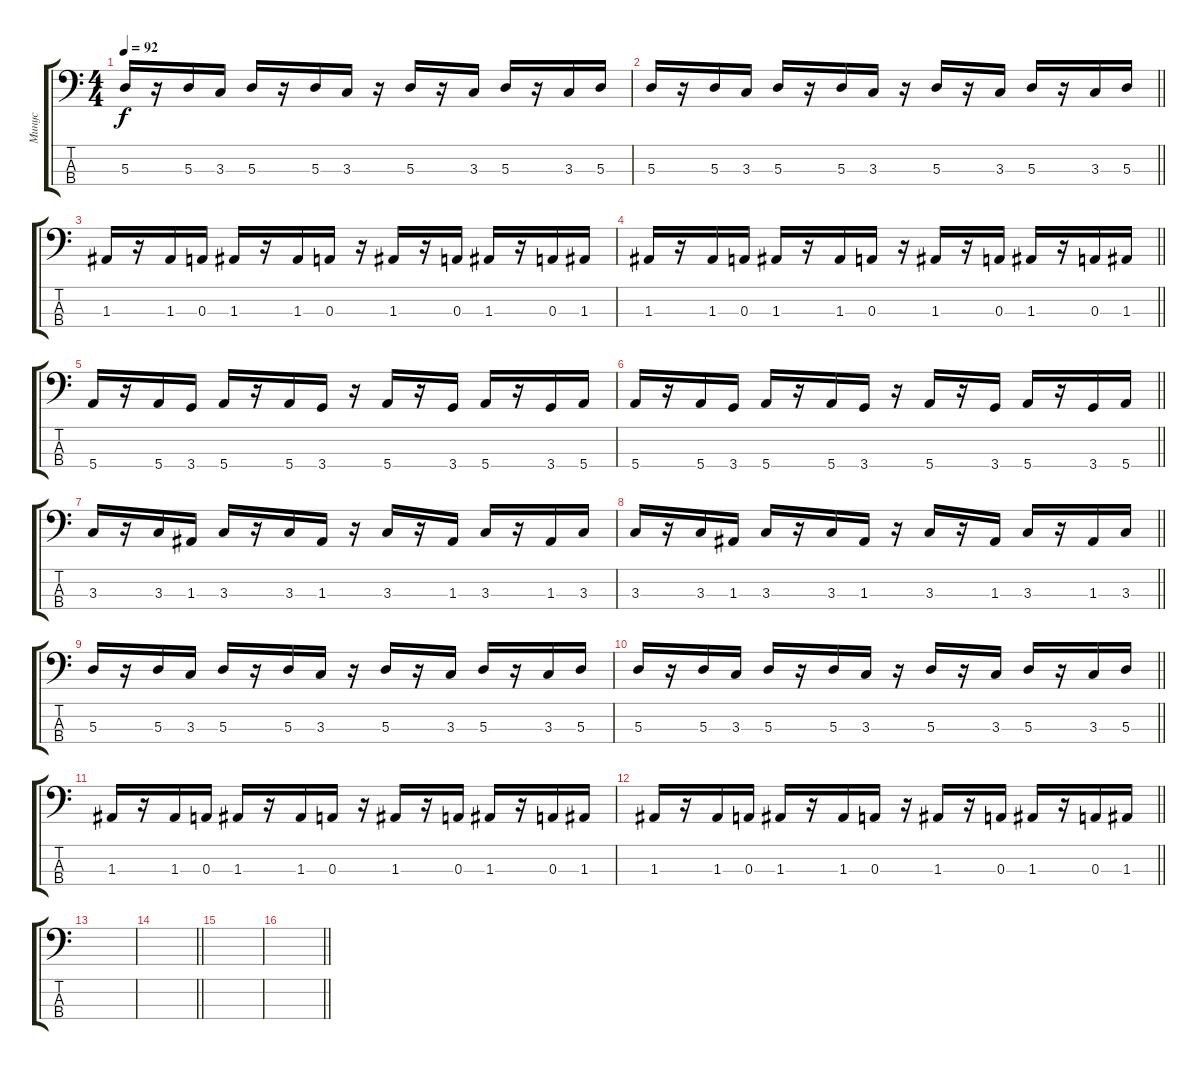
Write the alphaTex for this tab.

\track ("Минус" "Минус") {instrument synthbass2}
\staff {score tabs}
\tuning (G2 D2 A1 E1) {hide}
\ts (4 4)
\tempo 92
\clef f4
\ks c
5.3.16{dy f} r.16 5.3.16 3.3.16 5.3.16 r.16 5.3.16 3.3.16 r.16 5.3.16 r.16 3.3.16 5.3.16 r.16 3.3.16 5.3.16 |
\barLineRight lightlight
5.3.16 r.16 5.3.16 3.3.16 5.3.16 r.16 5.3.16 3.3.16 r.16 5.3.16 r.16 3.3.16 5.3.16 r.16 3.3.16 5.3.16 |
1.3.16 r.16 1.3.16 0.3.16 1.3.16 r.16 1.3.16 0.3.16 r.16 1.3.16 r.16 0.3.16 1.3.16 r.16 0.3.16 1.3.16 |
\barLineRight lightlight
1.3.16 r.16 1.3.16 0.3.16 1.3.16 r.16 1.3.16 0.3.16 r.16 1.3.16 r.16 0.3.16 1.3.16 r.16 0.3.16 1.3.16 |
\section ("" "")
5.4.16 r.16 5.4.16 3.4.16 5.4.16 r.16 5.4.16 3.4.16 r.16 5.4.16 r.16 3.4.16 5.4.16 r.16 3.4.16 5.4.16 |
\barLineRight lightlight
5.4.16 r.16 5.4.16 3.4.16 5.4.16 r.16 5.4.16 3.4.16 r.16 5.4.16 r.16 3.4.16 5.4.16 r.16 3.4.16 5.4.16 |
3.3.16 r.16 3.3.16 1.3.16 3.3.16 r.16 3.3.16 1.3.16 r.16 3.3.16 r.16 1.3.16 3.3.16 r.16 1.3.16 3.3.16 |
\barLineRight lightlight
3.3.16 r.16 3.3.16 1.3.16 3.3.16 r.16 3.3.16 1.3.16 r.16 3.3.16 r.16 1.3.16 3.3.16 r.16 1.3.16 3.3.16 |
5.3.16 r.16 5.3.16 3.3.16 5.3.16 r.16 5.3.16 3.3.16 r.16 5.3.16 r.16 3.3.16 5.3.16 r.16 3.3.16 5.3.16 |
\barLineRight lightlight
5.3.16 r.16 5.3.16 3.3.16 5.3.16 r.16 5.3.16 3.3.16 r.16 5.3.16 r.16 3.3.16 5.3.16 r.16 3.3.16 5.3.16 |
1.3.16 r.16 1.3.16 0.3.16 1.3.16 r.16 1.3.16 0.3.16 r.16 1.3.16 r.16 0.3.16 1.3.16 r.16 0.3.16 1.3.16 |
\barLineRight lightlight
1.3.16 r.16 1.3.16 0.3.16 1.3.16 r.16 1.3.16 0.3.16 r.16 1.3.16 r.16 0.3.16 1.3.16 r.16 0.3.16 1.3.16 |
|
\barLineRight lightlight
|
|
\barLineRight lightlight
